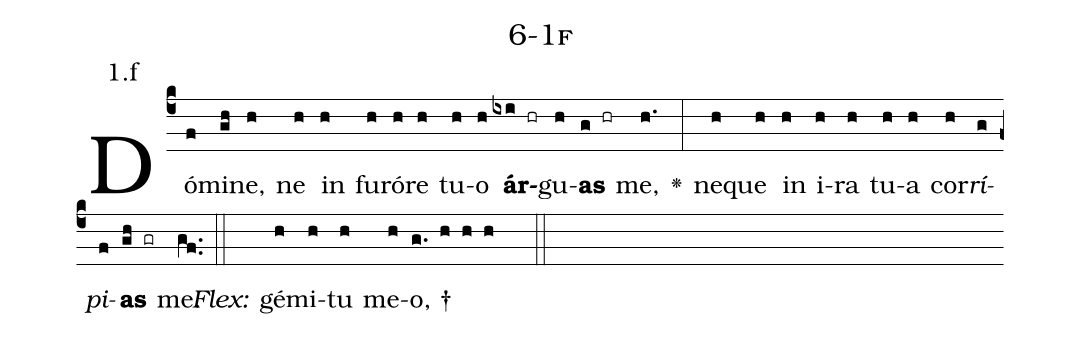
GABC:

name: 6-1f;
annotation: 1.f;
%%
(c4)Dó(f)mi(gh)ne,(h) ne(h) in(h) fu(h)ró(h)re(h) tu(h)o(h) <b>ár</b>(ixi hr)gu(h)<b>as</b>(g hr) me,(h.) <v>\greheightstar</v>(:) ne(h)que(h) in(h) i(h)ra(h) tu(h)a(h) cor(h)<i>rí</i>(g)<i>pi</i>(f)<b>as</b>(gh gr) me.(gf..) (::)
<i>Flex:</i>()  gé(h)mi(h)tu(h) me(h)o, †(g. h h h  ::)

%E(h) u(h) o(g) u(f) a(gh) e.(gf..) (::)
